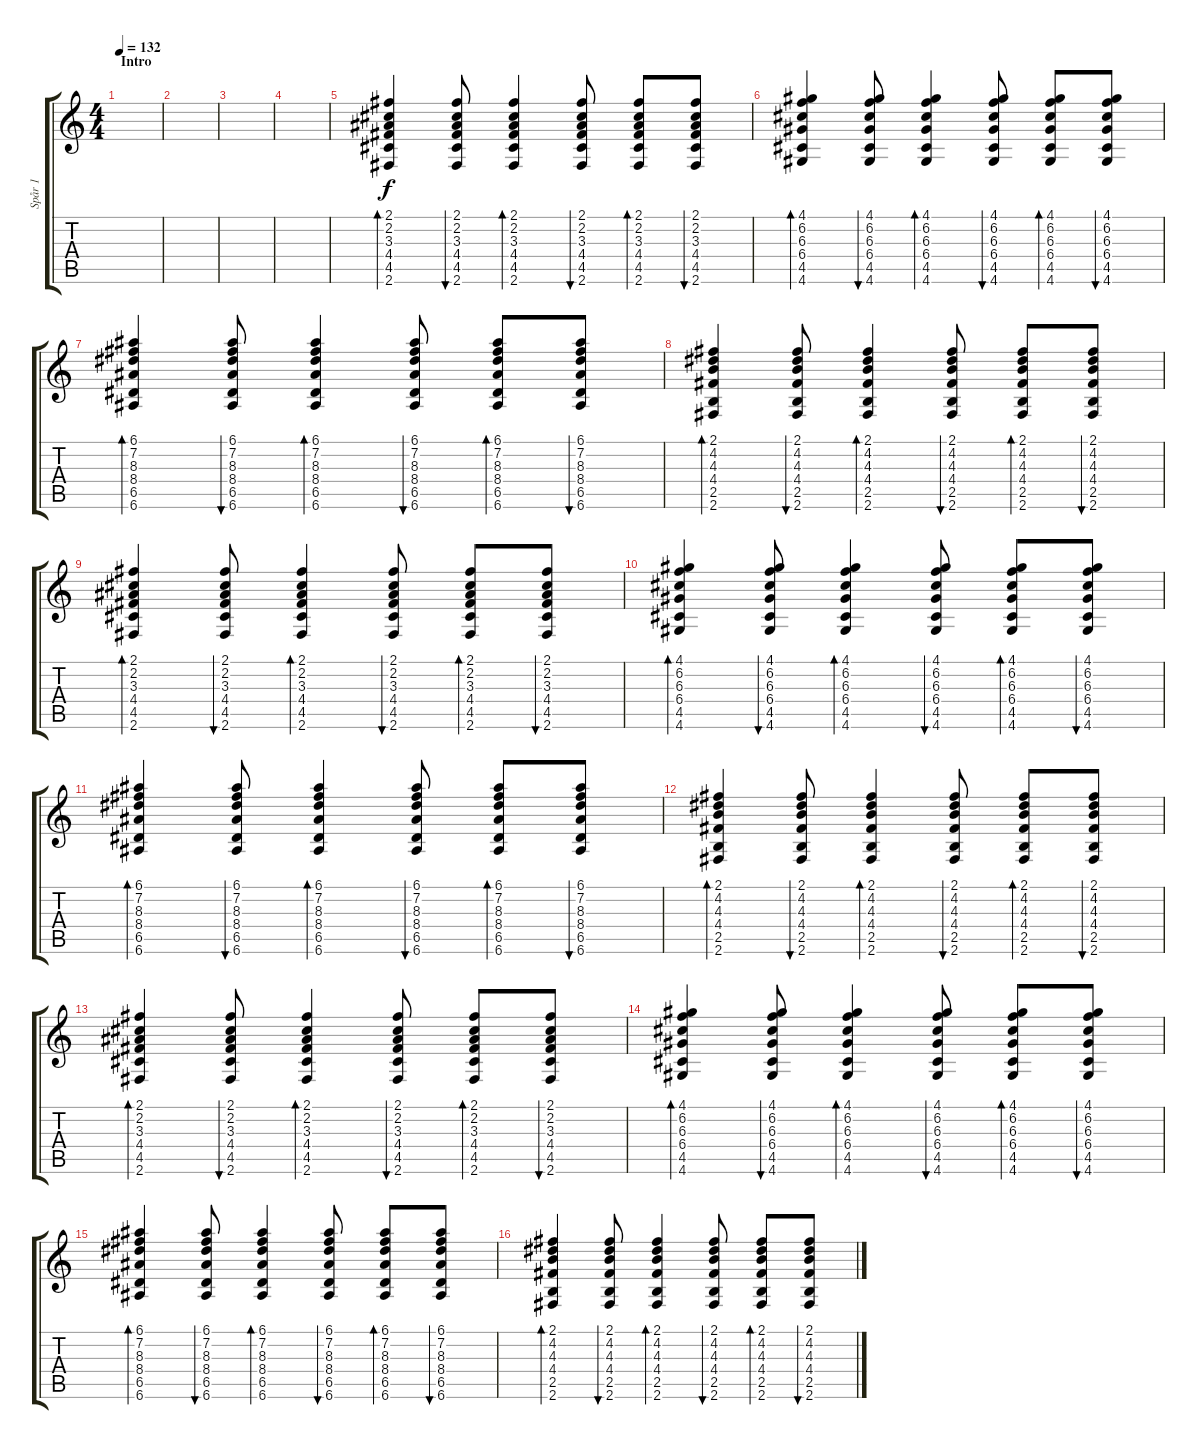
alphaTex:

\track ("Spår 1" "Spår 1") {instrument electricguitarjazz}
\staff {score tabs}
\tuning (E4 B3 G3 D3 A2 E2) {hide}
\ts (4 4)
\section ("" "Intro")
\tempo 132
\clef g2
\ks c
|
|
|
|
(2.1 2.2 3.3 4.4 4.5 2.6).4{bd 60} (2.1 2.2 3.3 4.4 4.5 2.6).8{bu 120} (2.1 2.2 3.3 4.4 4.5 2.6).4{bd 120} (2.1 2.2 3.3 4.4 4.5 2.6).8{bu 60} (2.1 2.2 3.3 4.4 4.5 2.6).8{bd 60} (2.1 2.2 3.3 4.4 4.5 2.6).8{bu 60} |
(4.1 6.2 6.3 6.4 4.5 4.6).4{bd 60} (4.1 6.2 6.3 6.4 4.5 4.6).8{bu 120} (4.1 6.2 6.3 6.4 4.5 4.6).4{bd 120} (4.1 6.2 6.3 6.4 4.5 4.6).8{bu 60} (4.1 6.2 6.3 6.4 4.5 4.6).8{bd 60} (4.1 6.2 6.3 6.4 4.5 4.6).8{bu 60} |
(6.1 7.2 8.3 8.4 6.5 6.6).4{bd 60} (6.1 7.2 8.3 8.4 6.5 6.6).8{bu 120} (6.1 7.2 8.3 8.4 6.5 6.6).4{bd 120} (6.1 7.2 8.3 8.4 6.5 6.6).8{bu 60} (6.1 7.2 8.3 8.4 6.5 6.6).8{bd 60} (6.1 7.2 8.3 8.4 6.5 6.6).8{bu 60} |
(2.1 4.2 4.3 4.4 2.5 2.6).4{bd 60} (2.1 4.2 4.3 4.4 2.5 2.6).8{bu 120} (2.1 4.2 4.3 4.4 2.5 2.6).4{bd 120} (2.1 4.2 4.3 4.4 2.5 2.6).8{bu 60} (2.1 4.2 4.3 4.4 2.5 2.6).8{bd 60} (2.1 4.2 4.3 4.4 2.5 2.6).8{bu 60} |
(2.1 2.2 3.3 4.4 4.5 2.6).4{bd 60} (2.1 2.2 3.3 4.4 4.5 2.6).8{bu 120} (2.1 2.2 3.3 4.4 4.5 2.6).4{bd 120} (2.1 2.2 3.3 4.4 4.5 2.6).8{bu 60} (2.1 2.2 3.3 4.4 4.5 2.6).8{bd 60} (2.1 2.2 3.3 4.4 4.5 2.6).8{bu 60} |
(4.1 6.2 6.3 6.4 4.5 4.6).4{bd 60} (4.1 6.2 6.3 6.4 4.5 4.6).8{bu 120} (4.1 6.2 6.3 6.4 4.5 4.6).4{bd 120} (4.1 6.2 6.3 6.4 4.5 4.6).8{bu 60} (4.1 6.2 6.3 6.4 4.5 4.6).8{bd 60} (4.1 6.2 6.3 6.4 4.5 4.6).8{bu 60} |
(6.1 7.2 8.3 8.4 6.5 6.6).4{bd 60} (6.1 7.2 8.3 8.4 6.5 6.6).8{bu 120} (6.1 7.2 8.3 8.4 6.5 6.6).4{bd 120} (6.1 7.2 8.3 8.4 6.5 6.6).8{bu 60} (6.1 7.2 8.3 8.4 6.5 6.6).8{bd 60} (6.1 7.2 8.3 8.4 6.5 6.6).8{bu 60} |
(2.1 4.2 4.3 4.4 2.5 2.6).4{bd 60} (2.1 4.2 4.3 4.4 2.5 2.6).8{bu 120} (2.1 4.2 4.3 4.4 2.5 2.6).4{bd 120} (2.1 4.2 4.3 4.4 2.5 2.6).8{bu 60} (2.1 4.2 4.3 4.4 2.5 2.6).8{bd 60} (2.1 4.2 4.3 4.4 2.5 2.6).8{bu 60} |
(2.1 2.2 3.3 4.4 4.5 2.6).4{bd 60} (2.1 2.2 3.3 4.4 4.5 2.6).8{bu 120} (2.1 2.2 3.3 4.4 4.5 2.6).4{bd 120} (2.1 2.2 3.3 4.4 4.5 2.6).8{bu 60} (2.1 2.2 3.3 4.4 4.5 2.6).8{bd 60} (2.1 2.2 3.3 4.4 4.5 2.6).8{bu 60} |
(4.1 6.2 6.3 6.4 4.5 4.6).4{bd 60} (4.1 6.2 6.3 6.4 4.5 4.6).8{bu 120} (4.1 6.2 6.3 6.4 4.5 4.6).4{bd 120} (4.1 6.2 6.3 6.4 4.5 4.6).8{bu 60} (4.1 6.2 6.3 6.4 4.5 4.6).8{bd 60} (4.1 6.2 6.3 6.4 4.5 4.6).8{bu 60} |
(6.1 7.2 8.3 8.4 6.5 6.6).4{bd 60} (6.1 7.2 8.3 8.4 6.5 6.6).8{bu 120} (6.1 7.2 8.3 8.4 6.5 6.6).4{bd 120} (6.1 7.2 8.3 8.4 6.5 6.6).8{bu 60} (6.1 7.2 8.3 8.4 6.5 6.6).8{bd 60} (6.1 7.2 8.3 8.4 6.5 6.6).8{bu 60} |
(2.1 4.2 4.3 4.4 2.5 2.6).4{bd 60} (2.1 4.2 4.3 4.4 2.5 2.6).8{bu 120} (2.1 4.2 4.3 4.4 2.5 2.6).4{bd 120} (2.1 4.2 4.3 4.4 2.5 2.6).8{bu 60} (2.1 4.2 4.3 4.4 2.5 2.6).8{bd 60} (2.1 4.2 4.3 4.4 2.5 2.6).8{bu 60}
